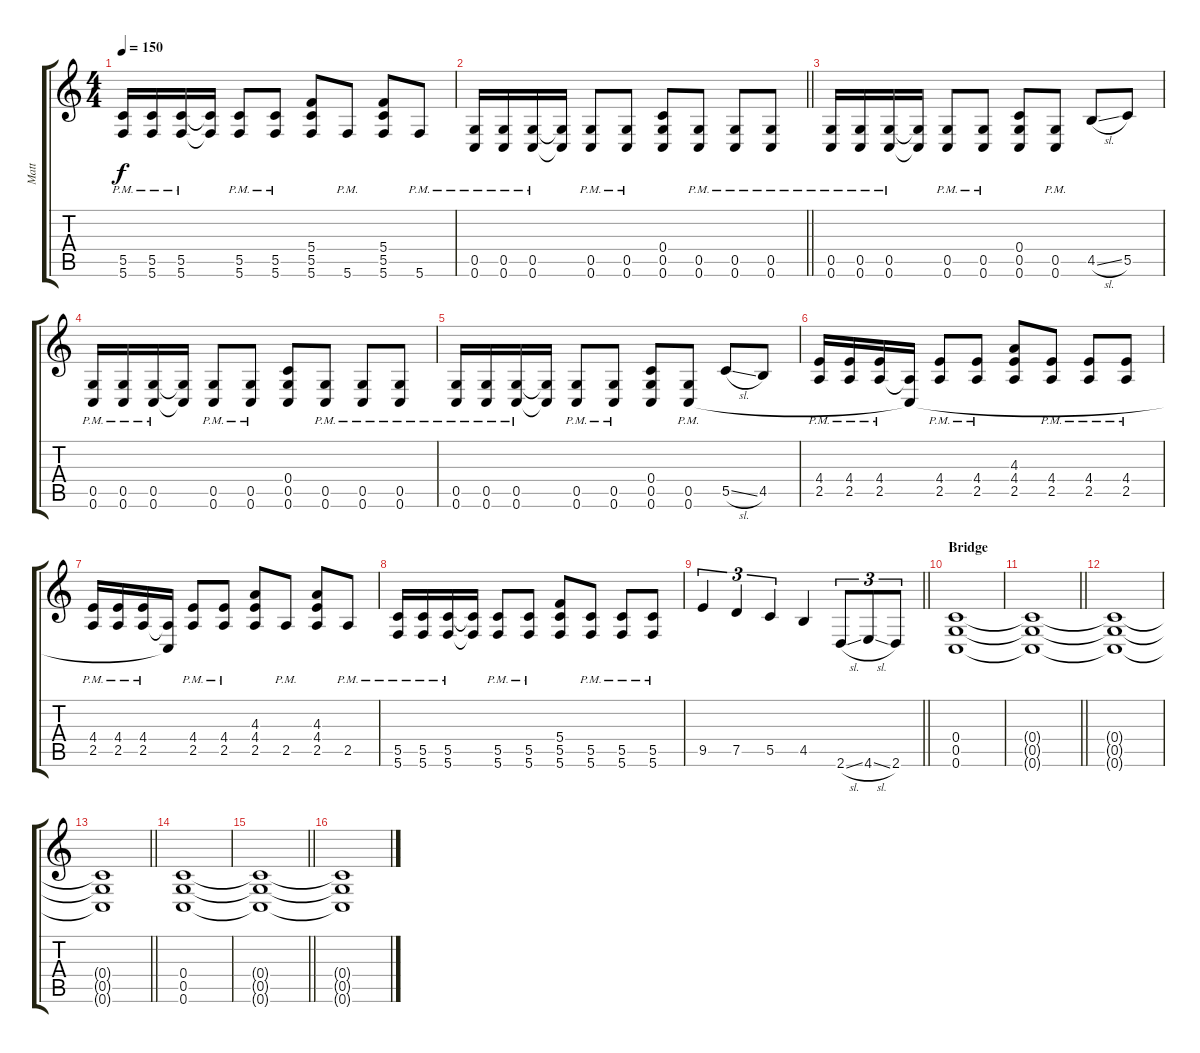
\track ("Matt" "Matt") {instrument overdrivenguitar}
\staff {score tabs}
\tuning (D4 A3 F3 C3 G2 C2) {hide}
\ts (4 4)
\tempo 150
\clef g2
\ks c
(5.5{pm} 5.6{pm}).16{dy f} (5.5{pm} 5.6{pm}).16 (5.5{pm} 5.6{pm}).16 (5.5{t} 5.6{t}).16 (5.5{pm} 5.6{pm}).8 (5.5{pm} 5.6{pm}).8 (5.4 5.5 5.6).8 5.6{pm}.8 (5.4 5.5 5.6).8 5.6{pm}.8 |
\barLineRight lightlight
(0.5{pm} 0.6{pm}).16 (0.5{pm} 0.6{pm}).16 (0.5{pm} 0.6{pm}).16 (0.5{t} 0.6{t}).16 (0.5{pm} 0.6{pm}).8 (0.5{pm} 0.6{pm}).8 (0.4 0.5 0.6).8 (0.5{pm} 0.6{pm}).8 (0.5{pm} 0.6{pm}).8 (0.5{pm} 0.6{pm}).8 |
(0.5{pm} 0.6{pm}).16 (0.5{pm} 0.6{pm}).16 (0.5{pm} 0.6{pm}).16 (0.5{t} 0.6{t}).16 (0.5{pm} 0.6{pm}).8 (0.5{pm} 0.6{pm}).8 (0.4 0.5 0.6).8 (0.5{pm} 0.6{pm}).8 4.5{sl}.8 5.5.8 |
(0.5{pm} 0.6{pm}).16 (0.5{pm} 0.6{pm}).16 (0.5{pm} 0.6{pm}).16 (0.5{t} 0.6{t}).16 (0.5{pm} 0.6{pm}).8 (0.5{pm} 0.6{pm}).8 (0.4 0.5 0.6).8 (0.5{pm} 0.6{pm}).8 (0.5{pm} 0.6{pm}).8 (0.5{pm} 0.6{pm}).8 |
(0.5{pm} 0.6{pm}).16 (0.5{pm} 0.6{pm}).16 (0.5{pm} 0.6{pm}).16 (0.5{t} 0.6{t}).16 (0.5{pm} 0.6{pm}).8 (0.5{pm} 0.6{pm}).8 (0.4 0.5 0.6).8 (0.5{pm} 0.6{pm}).8 5.5{sl}.8 4.5.8 |
(4.4{pm} 2.5{pm}).16 (4.4{pm} 2.5{pm}).16 (4.4{pm} 2.5{pm}).16 (2.5{t} 0.6{t}).16 (4.4{pm} 2.5{pm}).8 (4.4{pm} 2.5{pm}).8 (4.3 4.4 2.5).8 (4.4{pm} 2.5{pm}).8 (4.4{pm} 2.5{pm}).8 (4.4{pm} 2.5{pm}).8 |
(4.4{pm} 2.5{pm}).16 (4.4{pm} 2.5{pm}).16 (4.4{pm} 2.5{pm}).16 (2.5{t} 0.6{t}).16 (4.4{pm} 2.5{pm}).8 (4.4{pm} 2.5{pm}).8 (4.3 4.4 2.5).8 2.5{pm}.8 (4.3 4.4 2.5).8 2.5{pm}.8 |
(5.5{pm} 5.6{pm}).16 (5.5{pm} 5.6{pm}).16 (5.5{pm} 5.6{pm}).16 (5.5{t} 5.6{t}).16 (5.5{pm} 5.6{pm}).8 (5.5{pm} 5.6{pm}).8 (5.4 5.5 5.6).8 (5.5{pm} 5.6{pm}).8 (5.5{pm} 5.6{pm}).8 (5.5{pm} 5.6{pm}).8 |
\barLineRight lightlight
9.5.4{tu (3 2)} 7.5.4{tu (3 2)} 5.5.4{tu (3 2)} 4.5.4 2.6{sl}.8{tu (3 2)} 4.6{sl}.8{tu (3 2)} 2.6.8{tu (3 2)} |
\section ("" "Bridge")
(0.4 0.5 0.6).1 |
\barLineRight lightlight
(0.4{t} 0.5{t} 0.6{t}).1 |
(0.4{t} 0.5{t} 0.6{t}).1 |
\barLineRight lightlight
(0.4{t} 0.5{t} 0.6{t}).1 |
(0.4 0.5 0.6).1 |
\barLineRight lightlight
(0.4{t} 0.5{t} 0.6{t}).1 |
(0.4{t} 0.5{t} 0.6{t}).1
